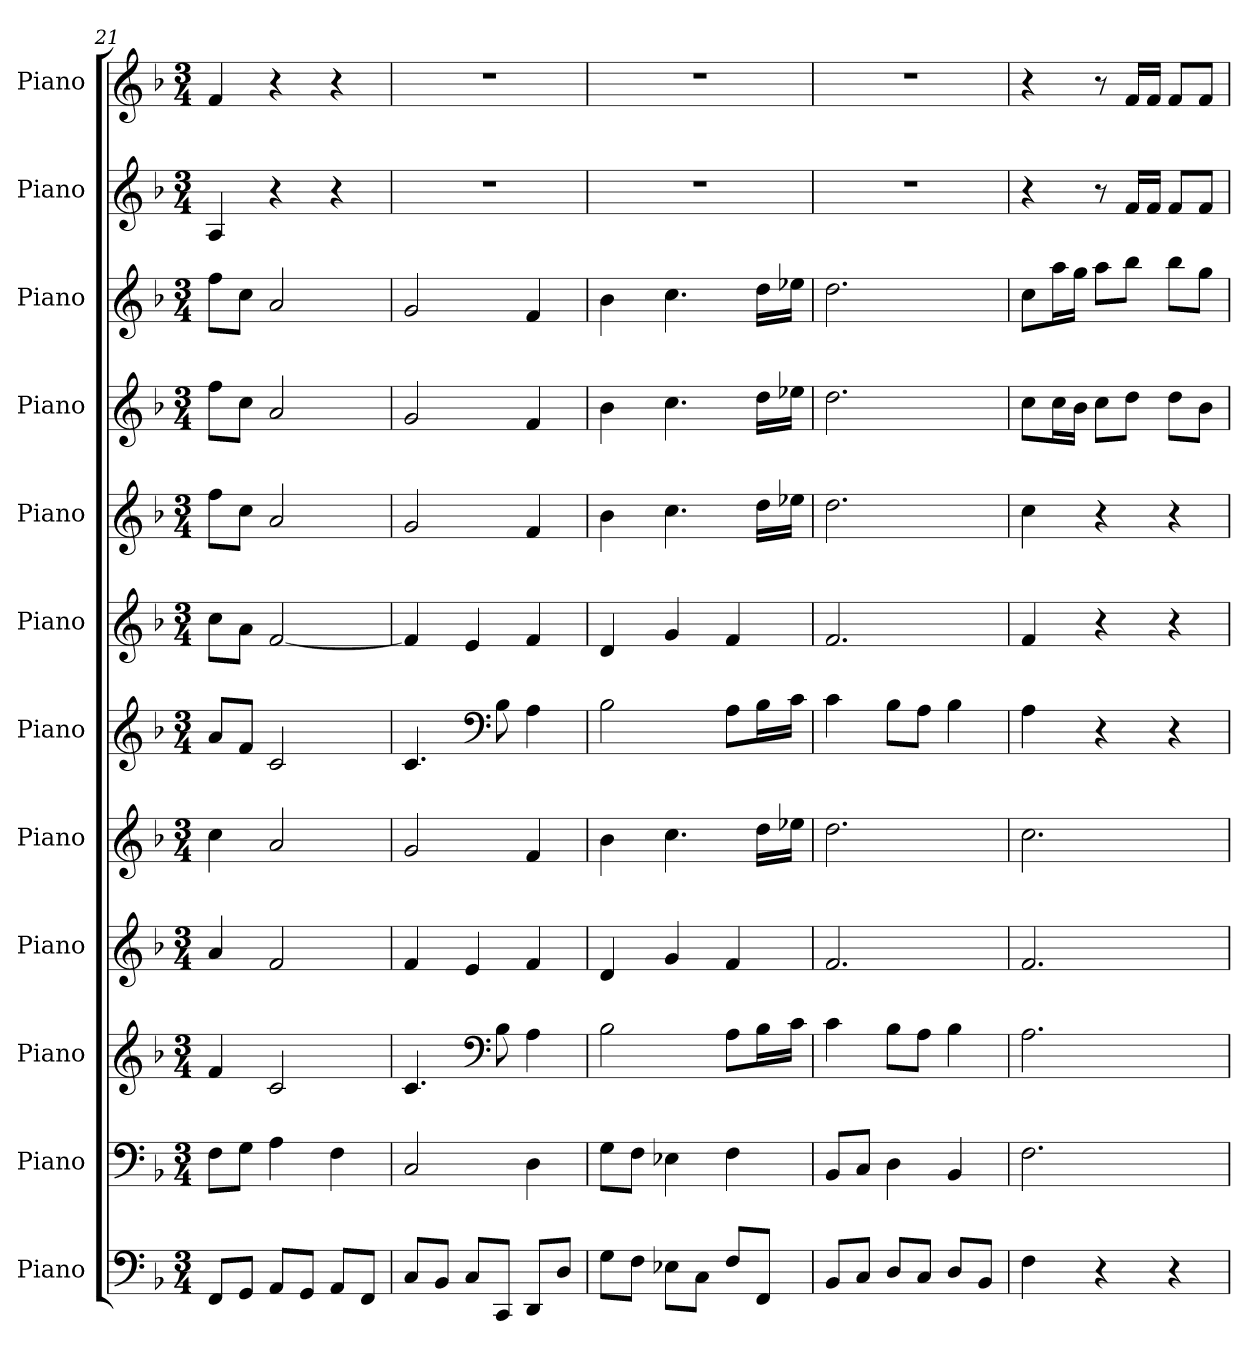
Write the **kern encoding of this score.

**kern	**kern	**kern	**kern	**kern	**kern	**kern	**kern	**kern	**kern	**kern	**kern
*part12	*part11	*part10	*part9	*part8	*part7	*part6	*part5	*part4	*part3	*part2	*part1
*staff12	*staff11	*staff10	*staff9	*staff8	*staff7	*staff6	*staff5	*staff4	*staff3	*staff2	*staff1
*I"Piano	*I"Piano	*I"Piano	*I"Piano	*I"Piano	*I"Piano	*I"Piano	*I"Piano	*I"Piano	*I"Piano	*I"Piano	*I"Piano
*I'Pno.	*I'Pno.	*I'Pno.	*I'Pno.	*I'Pno.	*I'Pno.	*I'Pno.	*I'Pno.	*I'Pno.	*I'Pno.	*I'Pno.	*I'Pno.
*clefF4	*clefF4	*clefG2	*clefG2	*clefG2	*clefG2	*clefG2	*clefG2	*clefG2	*clefG2	*clefG2	*clefG2
*k[b-]	*k[b-]	*k[b-]	*k[b-]	*k[b-]	*k[b-]	*k[b-]	*k[b-]	*k[b-]	*k[b-]	*k[b-]	*k[b-]
*M3/4	*M3/4	*M3/4	*M3/4	*M3/4	*M3/4	*M3/4	*M3/4	*M3/4	*M3/4	*M3/4	*M3/4
=21	=21	=21	=21	=21	=21	=21	=21	=21	=21	=21	=21
8FF/L	8F\L	4f/	4a/	4cc\	8a/L	8cc\L	8ff\L	8ff\L	8ff\L	4A/	4f/
8GG/J	8G\J	.	.	.	8f/J	8a\J	8cc\J	8cc\J	8cc\J	.	.
8AA/L	4A\	2c/	2f/	2a/	2c/	[2f/	2a/	2a/	2a/	4r	4r
8GG/J	.	.	.	.	.	.	.	.	.	.	.
8AA/L	4F\	.	.	.	.	.	.	.	.	4r	4r
8FF/J	.	.	.	.	.	.	.	.	.	.	.
=22	=22	=22	=22	=22	=22	=22	=22	=22	=22	=22	=22
8C/L	2C/	4.c/	4f/	2g/	4.c/	4f/]	2g/	2g/	2g/	2.r	2.r
8BB-/J	.	.	.	.	.	.	.	.	.	.	.
8C/L	.	.	4e/	.	.	4e/	.	.	.	.	.
*	*	*clefF4	*	*	*clefF4	*	*	*	*	*	*
8CC/J	.	8B-\	.	.	8B-\	.	.	.	.	.	.
8DD/L	4D\	4A\	4f/	4f/	4A\	4f/	4f/	4f/	4f/	.	.
8D/J	.	.	.	.	.	.	.	.	.	.	.
=23	=23	=23	=23	=23	=23	=23	=23	=23	=23	=23	=23
8G\L	8G\L	2B-\	4d/	4b-\	2B-\	4d/	4b-\	4b-\	4b-\	2.r	2.r
8F\J	8F\J	.	.	.	.	.	.	.	.	.	.
8E-X\L	4E-X\	.	4g/	4.cc\	.	4g/	4.cc\	4.cc\	4.cc\	.	.
8C\J	.	.	.	.	.	.	.	.	.	.	.
8F/L	4F\	8A\L	4f/	.	8A\L	4f/	.	.	.	.	.
8FF/J	.	16B-\L	.	16dd\LL	16B-\L	.	16dd\LL	16dd\LL	16dd\LL	.	.
.	.	16c\JJ	.	16ee-X\JJ	16c\JJ	.	16ee-X\JJ	16ee-X\JJ	16ee-X\JJ	.	.
=24	=24	=24	=24	=24	=24	=24	=24	=24	=24	=24	=24
8BB-/L	8BB-/L	4c\	2.f/	2.dd\	4c\	2.f/	2.dd\	2.dd\	2.dd\	2.r	2.r
8C/J	8C/J	.	.	.	.	.	.	.	.	.	.
8D/L	4D\	8B-\L	.	.	8B-\L	.	.	.	.	.	.
8C/J	.	8A\J	.	.	8A\J	.	.	.	.	.	.
8D/L	4BB-/	4B-\	.	.	4B-\	.	.	.	.	.	.
8BB-/J	.	.	.	.	.	.	.	.	.	.	.
!!LO:PB:g=z
=25	=25	=25	=25	=25	=25	=25	=25	=25	=25	=25	=25
4F\	2.F\	2.A\	2.f/	2.cc\	4A\	4f/	4cc\	8cc\L	8cc\L	4r	4r
.	.	.	.	.	.	.	.	16cc\L	16aa\L	.	.
.	.	.	.	.	.	.	.	16b-\JJ	16gg\JJ	.	.
4r	.	.	.	.	4r	4r	4r	8cc\L	8aa\L	8r	8r
.	.	.	.	.	.	.	.	8dd\J	8bb-\J	16f/LL	16f/LL
.	.	.	.	.	.	.	.	.	.	16f/JJ	16f/JJ
4r	.	.	.	.	4r	4r	4r	8dd\L	8bb-\L	8f/L	8f/L
.	.	.	.	.	.	.	.	8b-\J	8gg\J	8f/J	8f/J
=	=	=	=	=	=	=	=	=	=	=	=
*-	*-	*-	*-	*-	*-	*-	*-	*-	*-	*-	*-
